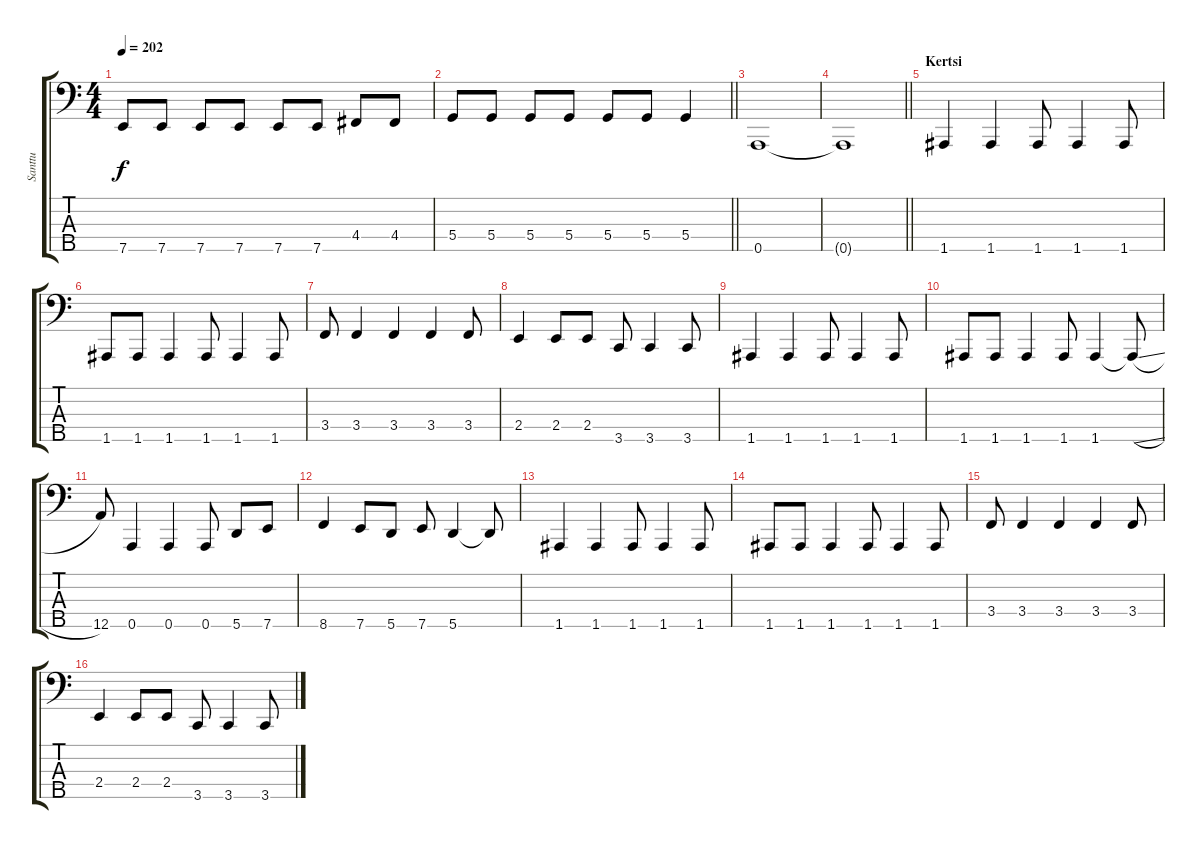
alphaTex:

\track ("Santtu" "Santtu") {instrument electricbasspick}
\staff {score tabs}
\tuning (G2 D2 A1 D1 A0) {hide}
\ts (4 4)
\tempo 202
\clef f4
\ks c
7.5.8{dy f} 7.5.8 7.5.8 7.5.8 7.5.8 7.5.8 4.4.8 4.4.8 |
\barLineRight lightlight
5.4.8 5.4.8 5.4.8 5.4.8 5.4.8 5.4.8 5.4.4 |
\section ("" "")
0.5.1 |
\barLineRight lightlight
0.5{t}.1 |
\section ("" "Kertsi")
1.5.4 1.5.4 1.5.8 1.5.4 1.5.8 |
1.5.8 1.5.8 1.5.4 1.5.8 1.5.4 1.5.8 |
3.4.8 3.4.4 3.4.4 3.4.4 3.4.8 |
2.4.4 2.4.8 2.4.8 3.5.8 3.5.4 3.5.8 |
1.5.4 1.5.4 1.5.8 1.5.4 1.5.8 |
1.5.8 1.5.8 1.5.4 1.5.8 1.5.4 1.5{sl t}.8 |
12.5.8 0.5.4 0.5.4 0.5.8 5.5.8 7.5.8 |
8.5.4 7.5.8 5.5.8 7.5.8 5.5.4 5.5{t}.8 |
1.5.4 1.5.4 1.5.8 1.5.4 1.5.8 |
1.5.8 1.5.8 1.5.4 1.5.8 1.5.4 1.5.8 |
3.4.8 3.4.4 3.4.4 3.4.4 3.4.8 |
2.4.4 2.4.8 2.4.8 3.5.8 3.5.4 3.5.8
